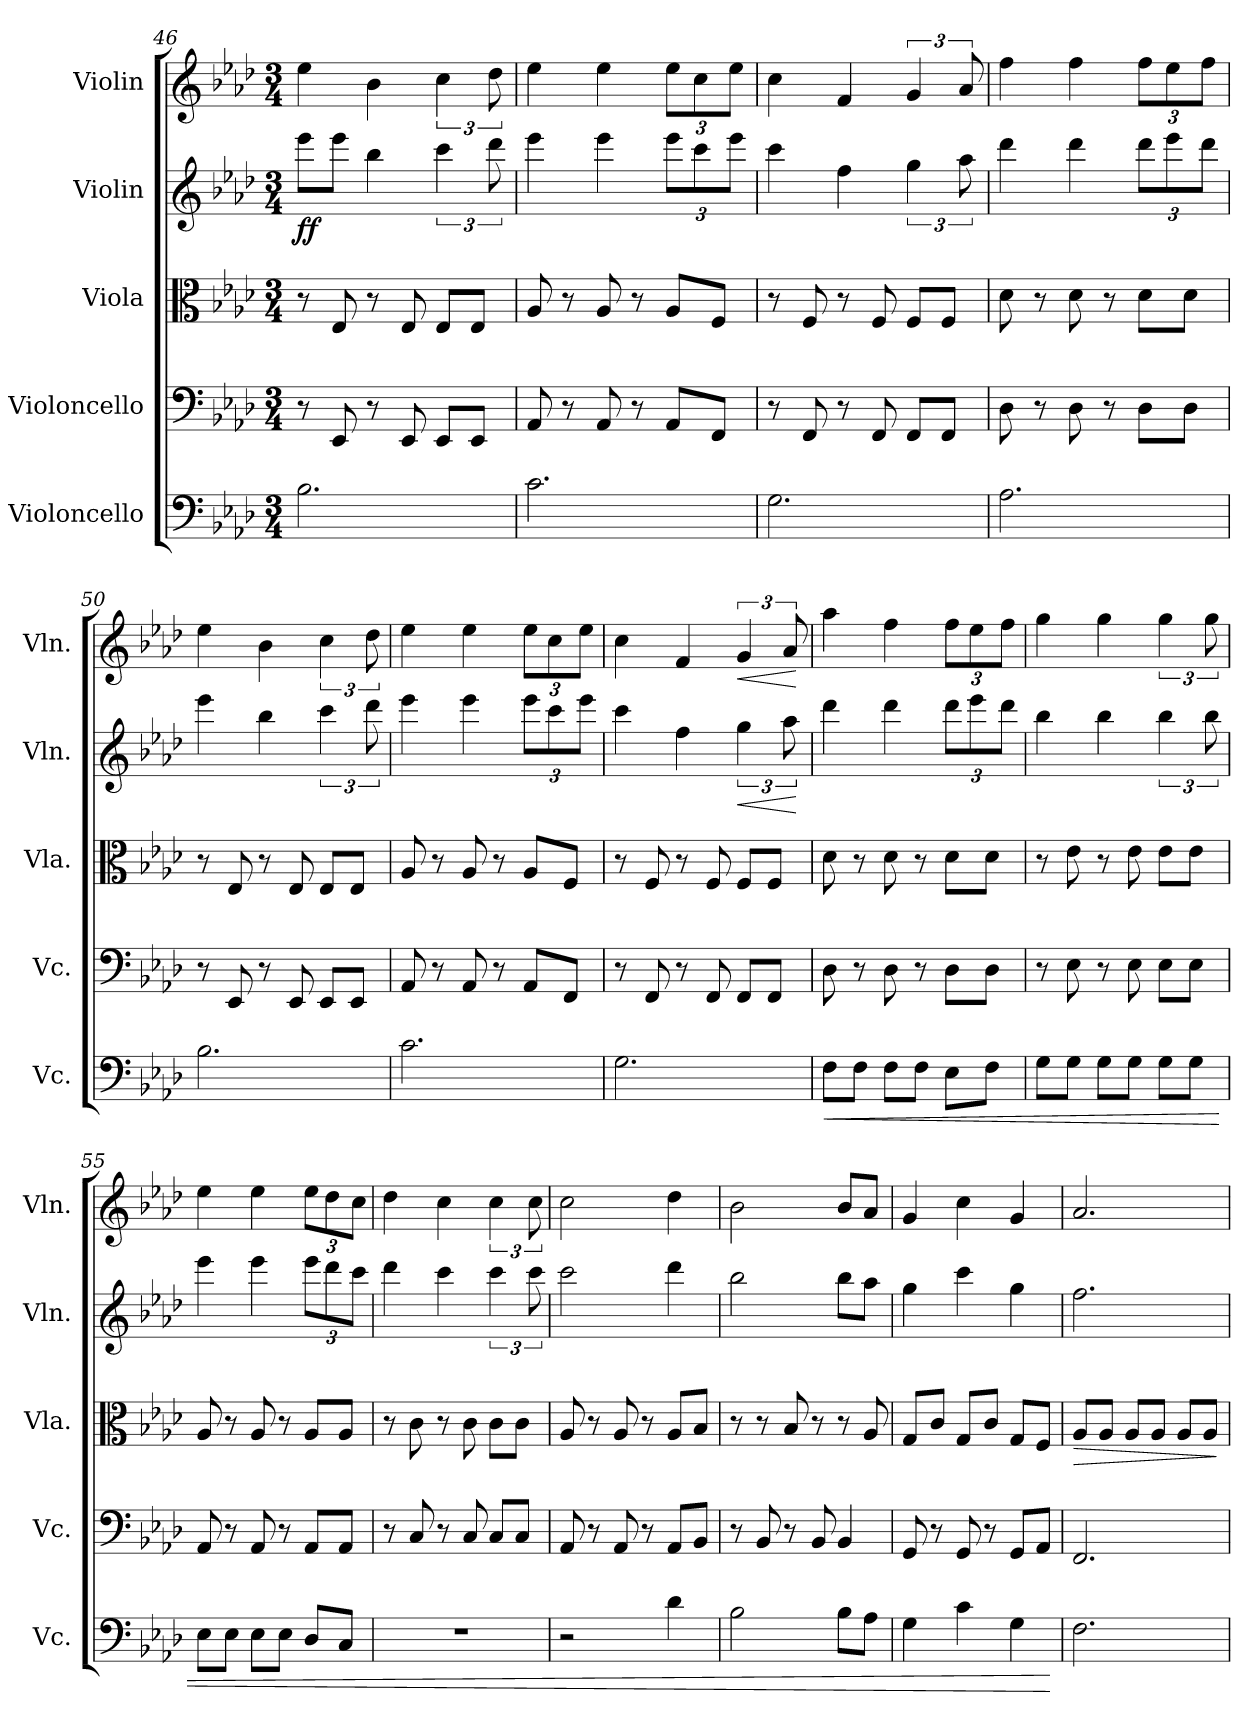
**kern	**dynam	**kern	**kern	**dynam	**kern	**dynam	**kern	**dynam
*part5	*part5	*part4	*part3	*part3	*part2	*part2	*part1	*part1
*staff5	*staff5	*staff4	*staff3	*staff3	*staff2	*staff2	*staff1	*staff1
*I"Violoncello	*	*I"Violoncello	*I"Viola	*	*I"Violin	*	*I"Violin	*
*I'Vc.	*	*I'Vc.	*I'Vla.	*	*I'Vln.	*	*I'Vln.	*
*clefF4	*	*clefF4	*clefC3	*	*clefG2	*	*clefG2	*
*k[b-e-a-d-]	*	*k[b-e-a-d-]	*k[b-e-a-d-]	*	*k[b-e-a-d-]	*	*k[b-e-a-d-]	*
*M3/4	*	*M3/4	*M3/4	*	*M3/4	*	*M3/4	*
=46	=46	=46	=46	=46	=46	=46	=46	=46
!	!	!	!	!	!	!LO:DY:b	!	!
2.B-\	.	8r	8r	.	8eee-\L	ff	4ee-\	.
.	.	8EE-/	8E-/	.	8eee-\J	.	.	.
.	.	8r	8r	.	4bb-\	.	4b-\	.
.	.	8EE-/	8E-/	.	.	.	.	.
.	.	8EE-/L	8E-/L	.	6ccc\	.	6cc\	.
.	.	8EE-/J	8E-/J	.	.	.	.	.
.	.	.	.	.	12ddd-\	.	12dd-\	.
=47	=47	=47	=47	=47	=47	=47	=47	=47
2.c\	.	8AA-/	8A-/	.	4eee-\	.	4ee-\	.
.	.	8r	8r	.	.	.	.	.
.	.	8AA-/	8A-/	.	4eee-\	.	4ee-\	.
.	.	8r	8r	.	.	.	.	.
*	*	*	*	*	*Xbrackettup	*	*Xbrackettup	*
.	.	8AA-/L	8A-/L	.	12eee-\L	.	12ee-\L	.
.	.	.	.	.	12ccc\	.	12cc\	.
.	.	8FF/J	8F/J	.	.	.	.	.
.	.	.	.	.	12eee-\J	.	12ee-\J	.
=48	=48	=48	=48	=48	=48	=48	=48	=48
2.G\	.	8r	8r	.	4ccc\	.	4cc\	.
.	.	8FF/	8F/	.	.	.	.	.
.	.	8r	8r	.	4ff\	.	4f/	.
.	.	8FF/	8F/	.	.	.	.	.
*	*	*	*	*	*brackettup	*	*brackettup	*
.	.	8FF/L	8F/L	.	6gg\	.	6g/	.
.	.	8FF/J	8F/J	.	.	.	.	.
.	.	.	.	.	12aa-\	.	12a-/	.
!!LO:LB:g=z
=49	=49	=49	=49	=49	=49	=49	=49	=49
2.A-\	.	8D-\	8d-\	.	4ddd-\	.	4ff\	.
.	.	8r	8r	.	.	.	.	.
.	.	8D-\	8d-\	.	4ddd-\	.	4ff\	.
.	.	8r	8r	.	.	.	.	.
*	*	*	*	*	*Xbrackettup	*	*Xbrackettup	*
.	.	8D-\L	8d-\L	.	12ddd-\L	.	12ff\L	.
.	.	.	.	.	12eee-\	.	12ee-\	.
.	.	8D-\J	8d-\J	.	.	.	.	.
.	.	.	.	.	12ddd-\J	.	12ff\J	.
=50	=50	=50	=50	=50	=50	=50	=50	=50
2.B-\	.	8r	8r	.	4eee-\	.	4ee-\	.
.	.	8EE-/	8E-/	.	.	.	.	.
.	.	8r	8r	.	4bb-\	.	4b-\	.
.	.	8EE-/	8E-/	.	.	.	.	.
*	*	*	*	*	*brackettup	*	*brackettup	*
.	.	8EE-/L	8E-/L	.	6ccc\	.	6cc\	.
.	.	8EE-/J	8E-/J	.	.	.	.	.
.	.	.	.	.	12ddd-\	.	12dd-\	.
=51	=51	=51	=51	=51	=51	=51	=51	=51
2.c\	.	8AA-/	8A-/	.	4eee-\	.	4ee-\	.
.	.	8r	8r	.	.	.	.	.
.	.	8AA-/	8A-/	.	4eee-\	.	4ee-\	.
.	.	8r	8r	.	.	.	.	.
*	*	*	*	*	*Xbrackettup	*	*Xbrackettup	*
.	.	8AA-/L	8A-/L	.	12eee-\L	.	12ee-\L	.
.	.	.	.	.	12ccc\	.	12cc\	.
.	.	8FF/J	8F/J	.	.	.	.	.
.	.	.	.	.	12eee-\J	.	12ee-\J	.
=52	=52	=52	=52	=52	=52	=52	=52	=52
2.G\	.	8r	8r	.	4ccc\	.	4cc\	.
.	.	8FF/	8F/	.	.	.	.	.
.	.	8r	8r	.	4ff\	.	4f/	.
.	.	8FF/	8F/	.	.	.	.	.
*	*	*	*	*	*brackettup	*	*	*
!	!	!	!	!	!	!LO:HP:b	!	!
*	*	*	*	*	*	*	*brackettup	*
!	!	!	!	!	!	!	!	!LO:HP:b
.	.	8FF/L	8F/L	.	6gg\	<	6g/	<
.	.	8FF/J	8F/J	.	.	.	.	.
.	.	.	.	.	12aa-\	.	12a-/	.
.	.	.	.	.	.	[	.	[
=53	=53	=53	=53	=53	=53	=53	=53	=53
!	!LO:HP:b	!	!	!	!	!	!	!
8F\L	<	8D-\	8d-\	.	4ddd-\	.	4aa-\	.
8F\J	.	8r	8r	.	.	.	.	.
8F\L	.	8D-\	8d-\	.	4ddd-\	.	4ff\	.
8F\J	.	8r	8r	.	.	.	.	.
*	*	*	*	*	*Xbrackettup	*	*Xbrackettup	*
8E-\L	.	8D-\L	8d-\L	.	12ddd-\L	.	12ff\L	.
.	.	.	.	.	12eee-\	.	12ee-\	.
8F\J	.	8D-\J	8d-\J	.	.	.	.	.
.	.	.	.	.	12ddd-\J	.	12ff\J	.
!!LO:PB:g=z
=54	=54	=54	=54	=54	=54	=54	=54	=54
8G\L	.	8r	8r	.	4bb-\	.	4gg\	.
8G\J	.	8E-\	8e-\	.	.	.	.	.
8G\L	.	8r	8r	.	4bb-\	.	4gg\	.
8G\J	.	8E-\	8e-\	.	.	.	.	.
*	*	*	*	*	*brackettup	*	*brackettup	*
8G\L	.	8E-\L	8e-\L	.	6bb-\	.	6gg\	.
8G\J	.	8E-\J	8e-\J	.	.	.	.	.
.	.	.	.	.	12bb-\	.	12gg\	.
=55	=55	=55	=55	=55	=55	=55	=55	=55
8E-\L	.	8AA-/	8A-/	.	4eee-\	.	4ee-\	.
8E-\J	.	8r	8r	.	.	.	.	.
8E-\L	.	8AA-/	8A-/	.	4eee-\	.	4ee-\	.
8E-\J	.	8r	8r	.	.	.	.	.
*	*	*	*	*	*Xbrackettup	*	*Xbrackettup	*
8D-/L	.	8AA-/L	8A-/L	.	12eee-\L	.	12ee-\L	.
.	.	.	.	.	12ddd-\	.	12dd-\	.
8C/J	.	8AA-/J	8A-/J	.	.	.	.	.
.	.	.	.	.	12ccc\J	.	12cc\J	.
=56	=56	=56	=56	=56	=56	=56	=56	=56
2.r	.	8r	8r	.	4ddd-\	.	4dd-\	.
.	.	8C/	8c\	.	.	.	.	.
.	.	8r	8r	.	4ccc\	.	4cc\	.
.	.	8C/	8c\	.	.	.	.	.
*	*	*	*	*	*brackettup	*	*brackettup	*
.	.	8C/L	8c\L	.	6ccc\	.	6cc\	.
.	.	8C/J	8c\J	.	.	.	.	.
.	.	.	.	.	12ccc\	.	12cc\	.
=57	=57	=57	=57	=57	=57	=57	=57	=57
2r	.	8AA-/	8A-/	.	2ccc\	.	2cc\	.
.	.	8r	8r	.	.	.	.	.
.	.	8AA-/	8A-/	.	.	.	.	.
.	.	8r	8r	.	.	.	.	.
4d-\	.	8AA-/L	8A-/L	.	4ddd-\	.	4dd-\	.
.	.	8BB-/J	8B-/J	.	.	.	.	.
=58	=58	=58	=58	=58	=58	=58	=58	=58
2B-\	.	8r	8r	.	2bb-\	.	2b-\	.
.	.	8BB-/	8r	.	.	.	.	.
.	.	8r	8B-/	.	.	.	.	.
.	.	8BB-/	8r	.	.	.	.	.
8B-\L	.	4BB-/	8r	.	8bb-\L	.	8b-/L	.
8A-\J	.	.	8A-/	.	8aa-\J	.	8a-/J	.
!!LO:LB:g=z
=59	=59	=59	=59	=59	=59	=59	=59	=59
4G\	.	8GG/	8G/L	.	4gg\	.	4g/	.
.	.	8r	8c/J	.	.	.	.	.
4c\	.	8GG/	8G/L	.	4ccc\	.	4cc\	.
.	.	8r	8c/J	.	.	.	.	.
4G\	.	8GG/L	8G/L	.	4gg\	.	4g/	.
.	.	8AA-/J	8F/J	.	.	.	.	.
.	[	.	.	.	.	.	.	.
=60	=60	=60	=60	=60	=60	=60	=60	=60
!	!	!	!	!LO:HP:b	!	!	!	!
2.F\	.	2.FF/	8A-/L	>	2.ff\	.	2.a-/	.
.	.	.	8A-/J	.	.	.	.	.
.	.	.	8A-/L	.	.	.	.	.
.	.	.	8A-/J	.	.	.	.	.
.	.	.	8A-/L	.	.	.	.	.
.	.	.	8A-/J	.	.	.	.	.
.	.	.	.	]	.	.	.	.
=	=	=	=	=	=	=	=	=
*-	*-	*-	*-	*-	*-	*-	*-	*-
